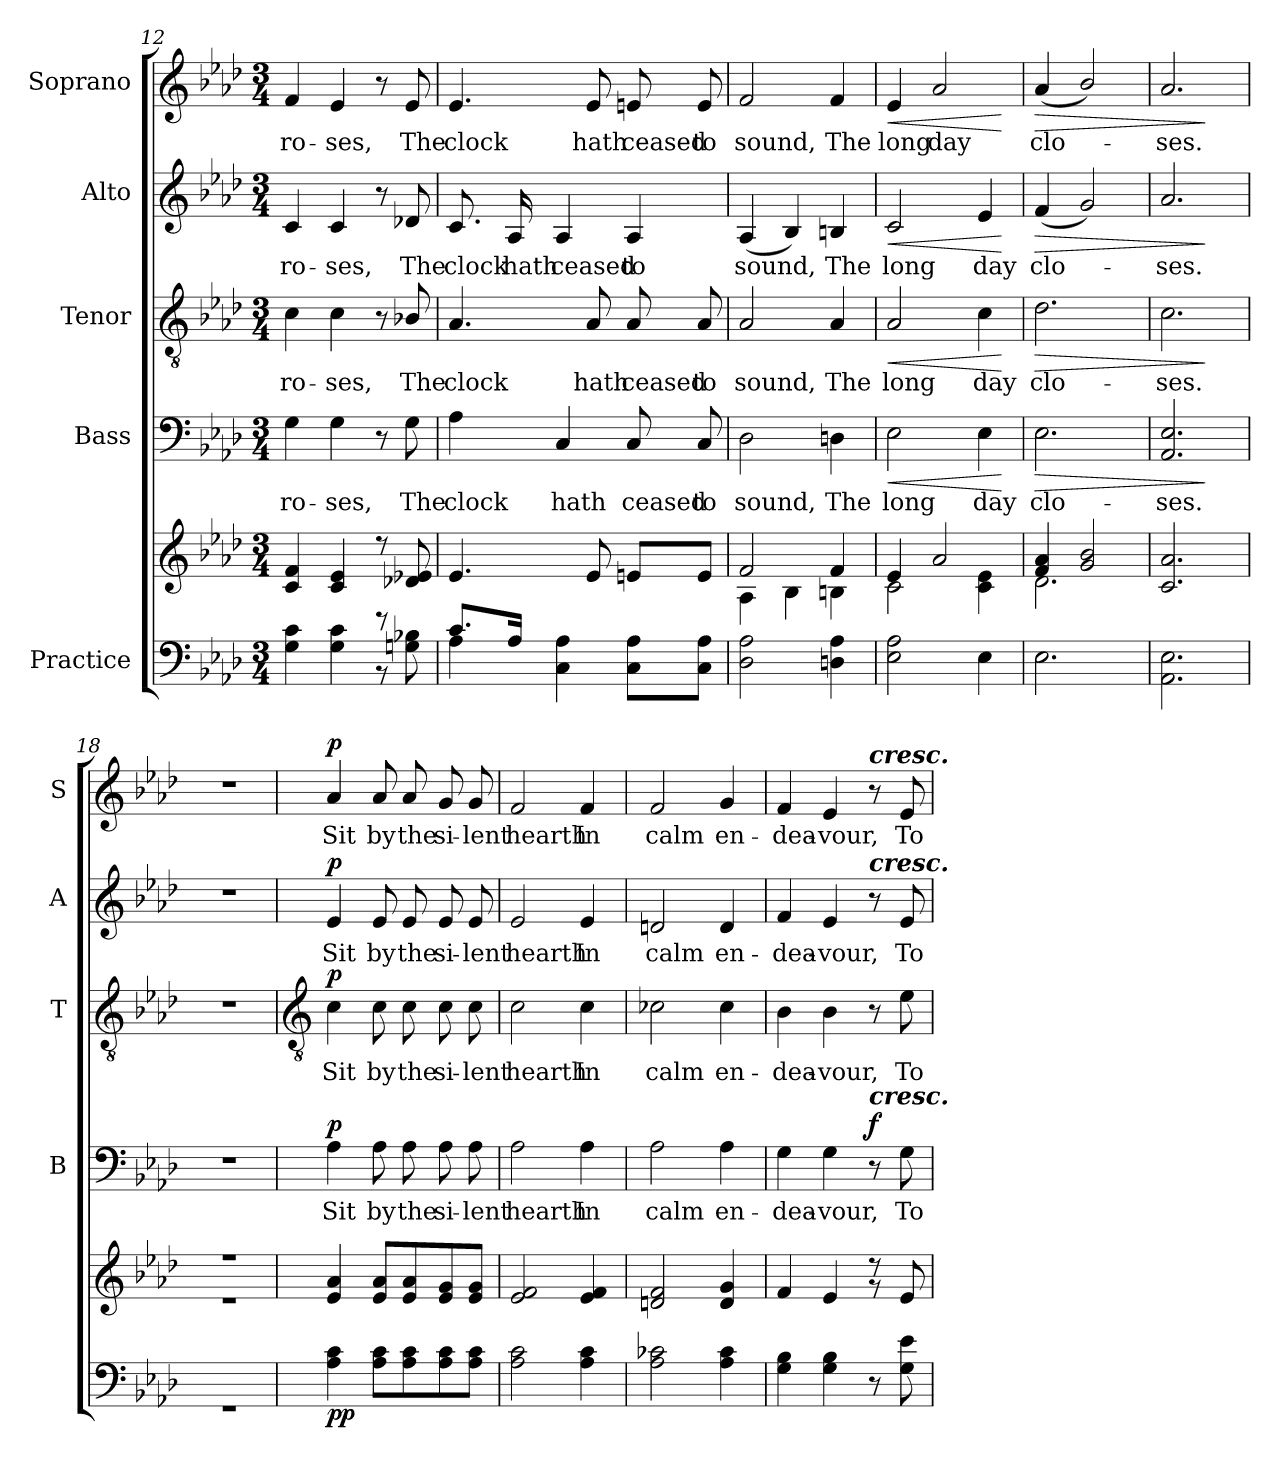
**kern	**kern	**dynam	**kern	**text	**dynam	**kern	**text	**dynam	**kern	**text	**dynam	**kern	**text	**dynam
*part5	*part5	*part5	*part4	*part4	*part4	*part3	*part3	*part3	*part2	*part2	*part2	*part1	*part1	*part1
*staff6	*staff5	*staff5/6	*staff4	*staff4	*staff4	*staff3	*staff3	*staff3	*staff2	*staff2	*staff2	*staff1	*staff1	*staff1
*I"Practice	*	*	*I"Bass	*	*	*I"Tenor	*	*	*I"Alto	*	*	*I"Soprano	*	*
*	*	*	*I'B	*	*	*I'T	*	*	*I'A	*	*	*I'S	*	*
!!LO:LB:g=z
*clefF4	*clefG2	*	*clefF4	*	*	*clefGv2	*	*	*clefG2	*	*	*clefG2	*	*
*k[b-e-a-d-]	*k[b-e-a-d-]	*	*k[b-e-a-d-]	*	*	*k[b-e-a-d-]	*	*	*k[b-e-a-d-]	*	*	*k[b-e-a-d-]	*	*
*A-:	*A-:	*	*A-:	*	*	*A-:	*	*	*A-:	*	*	*A-:	*	*
*M3/4	*M3/4	*	*M3/4	*	*	*M3/4	*	*	*M3/4	*	*	*M3/4	*	*
=12	=12	=12	=12	=12	=12	=12	=12	=12	=12	=12	=12	=12	=12	=12
*^	*^	*	*	*	*	*	*	*	*	*	*	*	*	*
!	!	!	!LO:N:vis=1	!	!	!LO:LY:b	!	!	!LO:LY:b	!	!	!LO:LY:b	!	!	!LO:LY:b	!
2ryy	4G 4c	4c 4f	2.ryy	.	4G	ro-	.	4c	ro-	.	4c	ro-	.	4f	ro-	.
!	!	!	!	!	!	!LO:LY:b	!	!	!LO:LY:b	!	!	!LO:LY:b	!	!	!LO:LY:b	!
.	4G 4c	4c 4e-	.	.	4G	-ses,	.	4c	-ses,	.	4c	-ses,	.	4e-	-ses,	.
8r	8r	8r	.	.	8r	.	.	8r	.	.	8r	.	.	8r	.	.
!	!	!	!	!	!	!LO:LY:b	!	!	!LO:LY:b	!	!	!LO:LY:b	!	!	!LO:LY:b	!
8ryy	8Gn 8B-X	8d-X 8e-X	.	.	8G	The	.	8B-X/	The	.	8d-X	The	.	8e-	The	.
=13	=13	=13	=13	=13	=13	=13	=13	=13	=13	=13	=13	=13	=13	=13	=13	=13
!	!	!	!LO:N:vis=1	!	!	!LO:LY:b	!	!	!LO:LY:b	!	!	!LO:LY:b	!	!	!LO:LY:b	!
8.c/L	4A-	4.e-	2.ryy	.	4A-	clock	.	4.A-	clock	.	8.c	clock	.	4.e-	clock	.
!	!	!	!	!	!	!	!	!	!	!	!	!LO:LY:b	!	!	!	!
16A-/J	.	.	.	.	.	.	.	.	.	.	16A-	hath	.	.	.	.
!	!	!	!	!	!	!LO:LY:b	!	!	!	!	!	!LO:LY:b	!	!	!	!
2ryy	4C 4A-	.	.	.	4C	hath	.	.	.	.	4A-	ceased	.	.	.	.
!	!	!	!	!	!	!	!	!	!LO:LY:b	!	!	!	!	!	!LO:LY:b	!
.	.	8e-	.	.	.	.	.	8A-	hath	.	.	.	.	8e-	hath	.
!	!	!	!	!	!	!LO:LY:b	!	!	!LO:LY:b	!	!	!LO:LY:b	!	!	!LO:LY:b	!
.	8C 8A-L	8enL	.	.	8C	ceased	.	8A-	ceased	.	4A-	to	.	8en	ceased	.
!	!	!	!	!	!	!LO:LY:b	!	!	!LO:LY:b	!	!	!	!	!	!LO:LY:b	!
.	8C 8A-J	8eJ	.	.	8C	to	.	8A-	to	.	.	.	.	8e	to	.
=14	=14	=14	=14	=14	=14	=14	=14	=14	=14	=14	=14	=14	=14	=14	=14	=14
!LO:N:vis=1	!	!	!	!	!	!LO:LY:b	!	!	!LO:LY:b	!	!	!LO:LY:b	!	!	!LO:LY:b	!
2.ryy	2D- 2A-	2f	4A-\	.	2D-	sound,	.	2A-	sound,	.	(<4A-	sound,	.	2f	sound,	.
.	.	.	4B-\	.	.	.	.	.	.	.	4B-)	.	.	.	.	.
!	!	!	!	!	!	!LO:LY:b	!	!	!LO:LY:b	!	!	!LO:LY:b	!	!	!LO:LY:b	!
.	4Dn 4A-	4f	4Bn\	.	4Dn	The	.	4A-	The	.	4Bn	The	.	4f	The	.
=15	=15	=15	=15	=15	=15	=15	=15	=15	=15	=15	=15	=15	=15	=15	=15	=15
!LO:N:vis=1	!	!	!	!	!	!LO:LY:b	!LO:HP:b	!	!LO:LY:b	!LO:HP:b	!	!LO:LY:b	!LO:HP:b	!	!LO:LY:b	!LO:HP:b
2.ryy	2E- 2A-	4e-	2c\	.	2E-	long	<	2A-	long	<	2c	long	<	4e-	long	<
!	!	!	!	!	!	!	!	!	!	!	!	!	!	!	!LO:LY:b	!
.	.	2a-	.	.	.	.	.	.	.	.	.	.	.	2a-	day	.
!	!	!	!	!	!	!LO:LY:b	!	!	!LO:LY:b	!	!	!LO:LY:b	!	!	!	!
.	4E-	.	4c\ 4e-\	.	4E-	day	.	4c	day	.	4e-	day	.	.	.	.
*v	*v	*	*	*	*	*	*	*	*	*	*	*	*	*	*	*
*	*v	*v	*	*	*	*	*	*	*	*	*	*	*	*	*
.	.	.	.	.	[	.	.	[	.	.	[	.	.	[
=16	=16	=16	=16	=16	=16	=16	=16	=16	=16	=16	=16	=16	=16	=16
!LO:N:vis=1	!	!	!	!LO:LY:b	!LO:HP:b	!	!LO:LY:b	!LO:HP:b	!	!LO:LY:b	!LO:HP:b	!	!LO:LY:b	!LO:HP:b
*^	*^	*	*	*	*	*	*	*	*	*	*	*	*	*
2.ryy	2.E-	4f 4a-	2.d-\	.	2.E-	clo-	>	2.d-	clo-	>	(<4f	clo-	>	(<4a-	clo-	>
.	.	2g 2b-	.	.	.	.	.	.	.	.	2g)	.	.	2b-/)	.	.
=17	=17	=17	=17	=17	=17	=17	=17	=17	=17	=17	=17	=17	=17	=17	=17	=17
!	!	!	!LO:N:vis=1	!	!	!LO:LY:b	!	!	!LO:LY:b	!	!	!LO:LY:b	!	!	!LO:LY:b	!
2.ryy	2.AA- 2.E-	2.c 2.a-	2.ryy	.	2.AA- 2.E-	-ses.	.	2.c	-ses.	.	2.a-	ses.	.	2.a-	ses.	.
*v	*v	*	*	*	*	*	*	*	*	*	*	*	*	*	*	*
*	*v	*v	*	*	*	*	*	*	*	*	*	*	*	*	*
.	.	.	.	.	]	.	.	]	.	.	]	.	.	]
=18	=18	=18	=18	=18	=18	=18	=18	=18	=18	=18	=18	=18	=18	=18
*^	*^	*	*	*	*	*	*	*	*	*	*	*	*	*
!	!LO:N:vis=1	!LO:N:vis=1	!LO:N:vis=1	!	!LO:N:vis=1	!	!	!LO:N:vis=1	!	!	!LO:N:vis=1	!	!	!LO:N:vis=1	!	!
2.ryy	2.r	2.r	2.r	.	2.r	.	.	2.r	.	.	2.r	.	.	2.r	.	.
*v	*v	*	*	*	*	*	*	*	*	*	*	*	*	*	*	*
!!LO:LB:g=z
=19	=19	=19	=19	=19	=19	=19	=19	=19	=19	=19	=19	=19	=19	=19	=19
*	*	*	*	*	*	*	*clefGv2	*	*	*	*	*	*	*	*
*^	*	*	*	*	*	*	*	*	*	*	*	*	*	*	*
!	!	!	!LO:N:vis=1	!LO:DY:b=2	!	!LO:LY:b	!	!	!LO:LY:b	!	!	!LO:LY:b	!	!	!LO:LY:b	!
!	!	!	!	!LO:DY:n=1:b	!	!	!LO:DY:b	!	!	!LO:DY:b	!	!	!LO:DY:b	!	!	!LO:DY:b
*v	*v	*	*	*	*	*	*	*	*	*	*	*	*	*	*	*
4A- 4c	4e- 4a-	2.ryy	p p	4A-	Sit	p	4c	Sit	p	4e-	Sit	p	4a-	Sit	p
!	!	!	!	!	!LO:LY:b	!	!	!LO:LY:b	!	!	!LO:LY:b	!	!	!LO:LY:b	!
8A- 8cL	8e- 8a-L	.	.	8A-	by	.	8c	by	.	8e-	by	.	8a-	by	.
!	!	!	!	!	!LO:LY:b	!	!	!LO:LY:b	!	!	!LO:LY:b	!	!	!LO:LY:b	!
8A- 8c	8e- 8a-	.	.	8A-	the	.	8c	the	.	8e-	the	.	8a-	the	.
!	!	!	!	!	!LO:LY:b	!	!	!LO:LY:b	!	!	!LO:LY:b	!	!	!LO:LY:b	!
8A- 8c	8e- 8g	.	.	8A-	si-	.	8c	si-	.	8e-	si-	.	8g	si-	.
!	!	!	!	!	!LO:LY:b	!	!	!LO:LY:b	!	!	!LO:LY:b	!	!	!LO:LY:b	!
8A- 8cJ	8e- 8gJ	.	.	8A-	-lent	.	8c	-lent	.	8e-	-lent	.	8g	-lent	.
=20	=20	=20	=20	=20	=20	=20	=20	=20	=20	=20	=20	=20	=20	=20	=20
!	!	!LO:N:vis=1	!	!	!LO:LY:b	!	!	!LO:LY:b	!	!	!LO:LY:b	!	!	!LO:LY:b	!
2A- 2c	2e- 2f	2.ryy	.	2A-	hearth	.	2c	hearth	.	2e-	hearth	.	2f	hearth	.
!	!	!	!	!	!LO:LY:b	!	!	!LO:LY:b	!	!	!LO:LY:b	!	!	!LO:LY:b	!
4A- 4c	4e- 4f	.	.	4A-	In	.	4c	In	.	4e-	In	.	4f	In	.
=21	=21	=21	=21	=21	=21	=21	=21	=21	=21	=21	=21	=21	=21	=21	=21
!	!	!LO:N:vis=1	!	!	!LO:LY:b	!	!	!LO:LY:b	!	!	!LO:LY:b	!	!	!LO:LY:b	!
2A- 2c-X	2dn 2f	2.ryy	.	2A-	calm	.	2c-X	calm	.	2dn	calm	.	2f	calm	.
!	!	!	!	!	!LO:LY:b	!	!	!LO:LY:b	!	!	!LO:LY:b	!	!	!LO:LY:b	!
4A- 4c-	4d 4g	.	.	4A-	en-	.	4c-	en-	.	4d	en-	.	4g	en-	.
=22	=22	=22	=22	=22	=22	=22	=22	=22	=22	=22	=22	=22	=22	=22	=22
!	!	!	!	!	!LO:LY:b	!	!	!LO:LY:b	!	!	!LO:LY:b	!	!	!LO:LY:b	!
4G 4B-	4f	2ryy	.	4G	-dea-	.	4B-	-dea-	.	4f	-dea-	.	4f	-dea-	.
!	!	!	!	!	!LO:LY:b	!	!	!LO:LY:b	!	!	!LO:LY:b	!	!	!LO:LY:b	!
4G 4B-	4e-	.	.	4G	-vour,	.	4B-	-vour,	.	4e-	-vour,	.	4e-	-vour,	.
!	!	!	!	!	!	!	!	!	!	!	!	!	!LO:TX:a:Bi:t=cresc.	!	!
!	!	!	!	!	!	!	!	!	!	!LO:TX:a:Bi:t=cresc.	!	!	!	!	!
!	!	!	!	!LO:TX:a:Bi:t=cresc.	!	!	!	!	!	!	!	!	!	!	!
!	!	!	!	!	!	!LO:DY:b	!	!	!	!	!	!	!	!	!
8r	8r	8r	.	8r	.	f	8r	.	.	8r	.	.	8r	.	.
!	!	!	!	!	!LO:LY:b	!	!	!LO:LY:b	!	!	!LO:LY:b	!	!	!LO:LY:b	!
8G 8e-	8e-	8ryy	.	8G	To	.	8e-	To	.	8e-	To	.	8e-	To	.
*	*v	*v	*	*	*	*	*	*	*	*	*	*	*	*	*
=	=	=	=	=	=	=	=	=	=	=	=	=	=	=
*-	*-	*-	*-	*-	*-	*-	*-	*-	*-	*-	*-	*-	*-	*-
